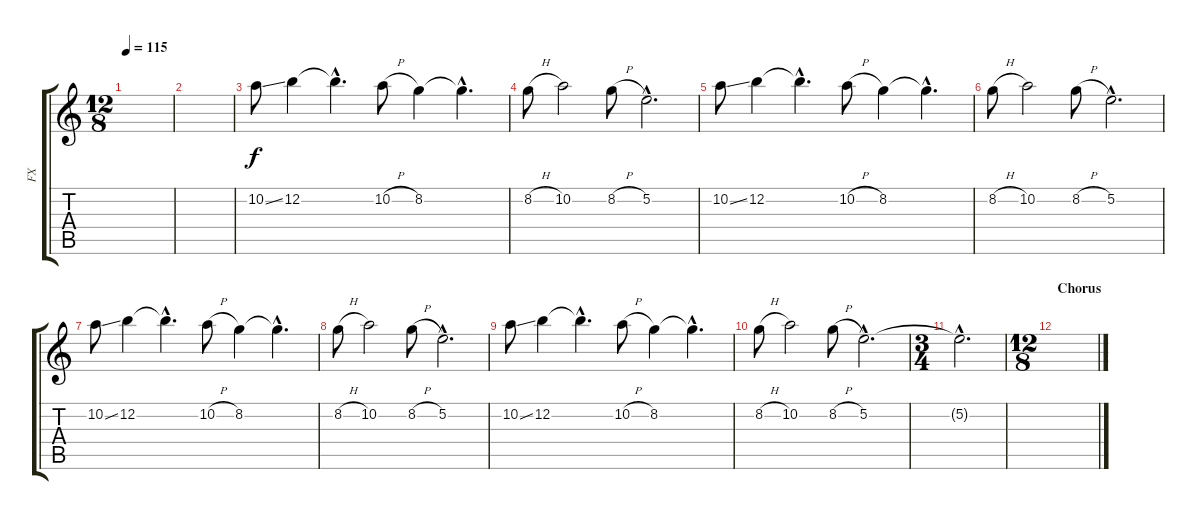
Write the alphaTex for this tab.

\track ("FX" "FX") {instrument distortionguitar}
\staff {score tabs}
\tuning (E4 B3 G3 D3 A2 E2) {hide}
\ts (12 8)
\tempo 115
\clef g2
\ks c
|
|
10.2{ss}.8 12.2.4 12.2{hac t}.4{d} 10.2{h}.8 8.2.4 8.2{hac t}.4{d} |
8.2{h}.8 10.2.2 8.2{h}.8 5.2{hac}.2{d} |
10.2{ss}.8 12.2.4 12.2{hac t}.4{d} 10.2{h}.8 8.2.4 8.2{hac t}.4{d} |
8.2{h}.8 10.2.2 8.2{h}.8 5.2{hac}.2{d} |
10.2{ss}.8 12.2.4 12.2{hac t}.4{d} 10.2{h}.8 8.2.4 8.2{hac t}.4{d} |
8.2{h}.8 10.2.2 8.2{h}.8 5.2{hac}.2{d} |
10.2{ss}.8 12.2.4 12.2{hac t}.4{d} 10.2{h}.8 8.2.4 8.2{hac t}.4{d} |
8.2{h}.8 10.2.2 8.2{h}.8 5.2{hac}.2{d} |
\ts (3 4)
5.2{hac t}.2{d} |
\ts (12 8)
\section ("" "Chorus")
